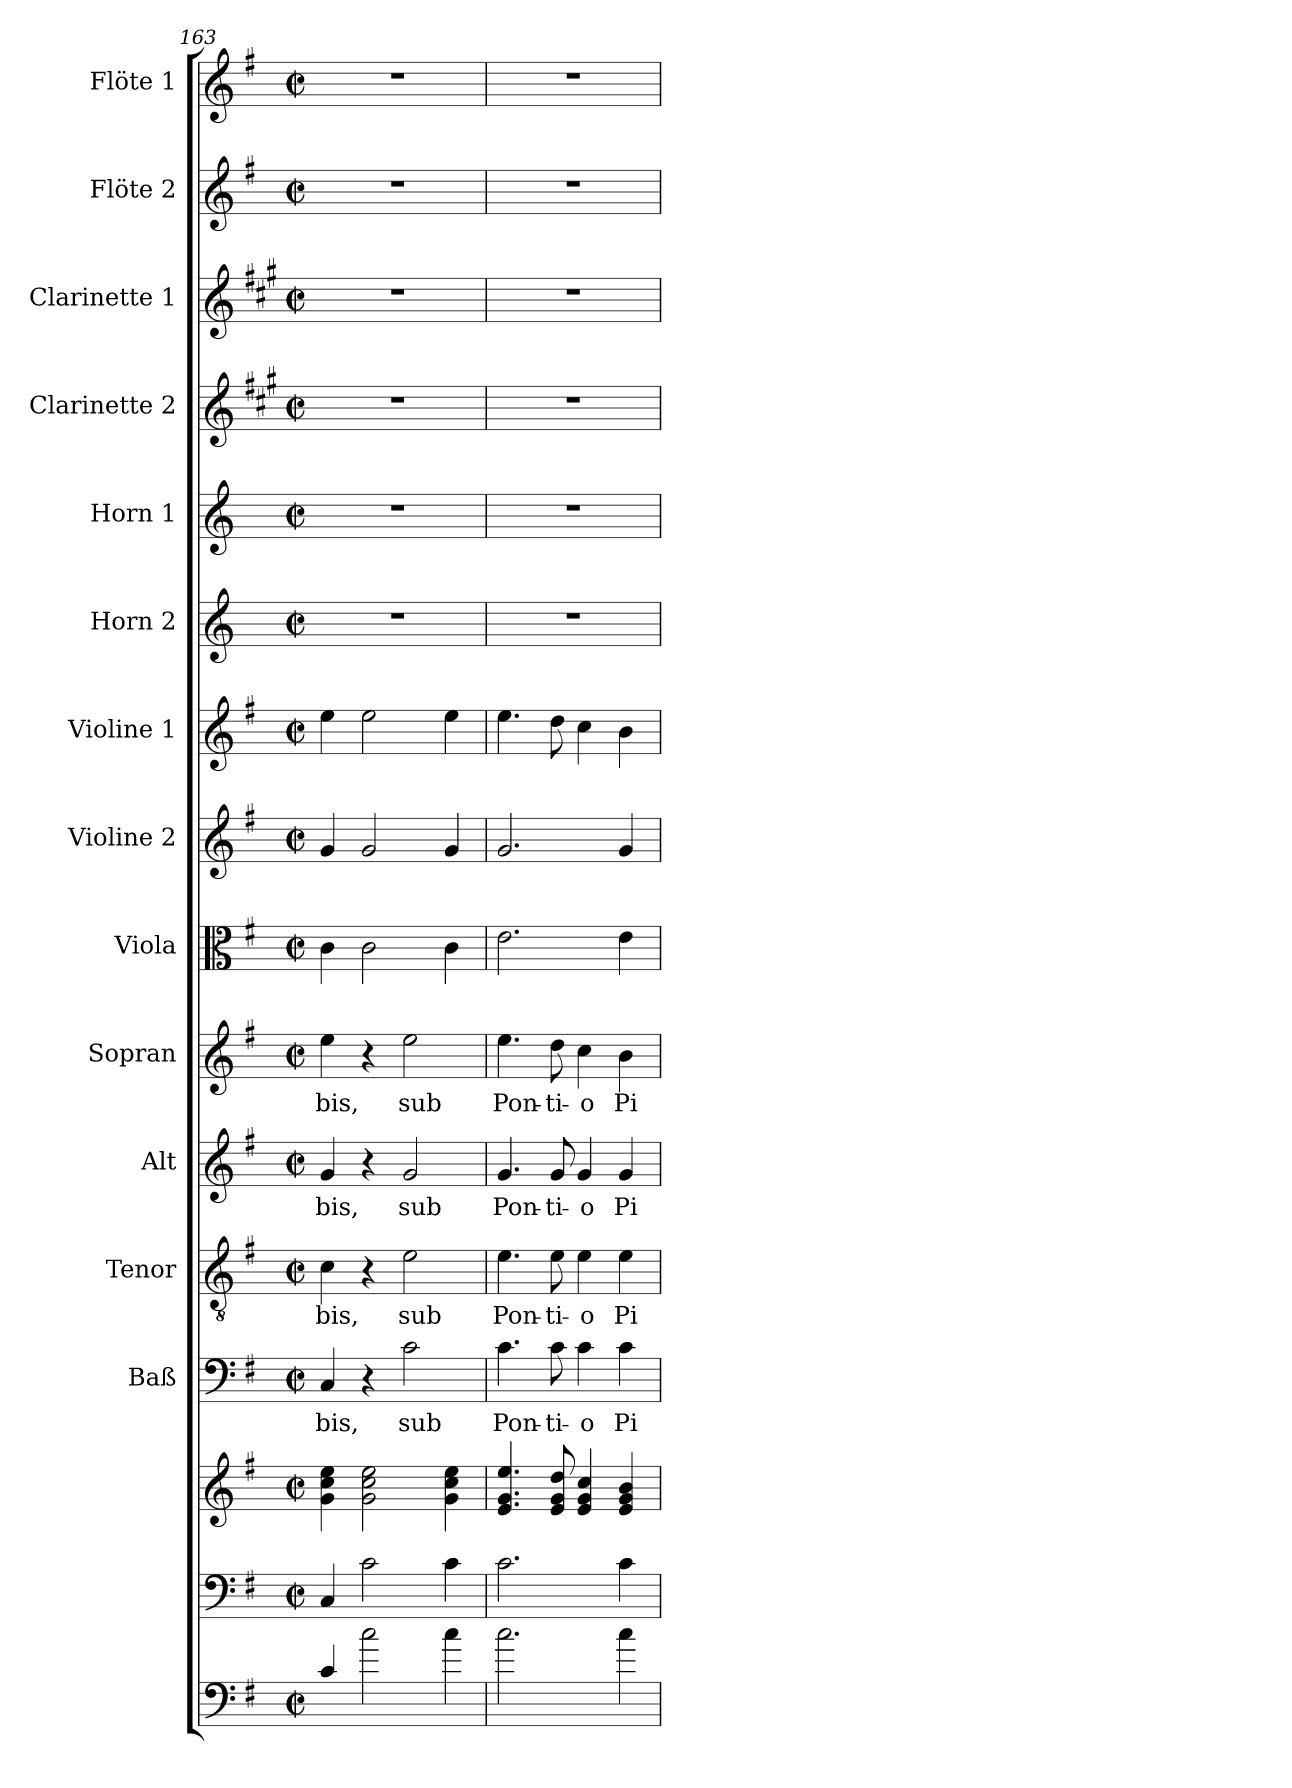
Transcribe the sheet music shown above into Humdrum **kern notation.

**kern	**kern	**kern	**kern	**text	**kern	**text	**kern	**text	**kern	**text	**kern	**kern	**kern	**kern	**kern	**kern	**kern	**kern	**kern
*part15	*part14	*part14	*part13	*part13	*part12	*part12	*part11	*part11	*part10	*part10	*part9	*part8	*part7	*part6	*part5	*part4	*part3	*part2	*part1
*staff16	*staff15	*staff14	*staff13	*staff13	*staff12	*staff12	*staff11	*staff11	*staff10	*staff10	*staff9	*staff8	*staff7	*staff6	*staff5	*staff4	*staff3	*staff2	*staff1
*	*	*	*I"Baß	*	*I"Tenor	*	*I"Alt	*	*I"Sopran	*	*I"Viola	*I"Violine 2	*I"Violine 1	*I"Horn 2	*I"Horn 1	*I"Clarinette 2	*I"Clarinette 1	*I"Flöte 2	*I"Flöte 1
*	*	*	*I'Baß	*	*I'Ten	*	*I'Alt	*	*I'Sop	*	*I'Vla.	*I'Vln. 2	*I'Vln. 1	*I'Hrn. 2	*I'Hrn. 1	*I'Cl. 2	*I'Cl. 1	*I'Fl. 2	*I'Fl. 1
*clefF4	*clefF4	*clefG2	*clefF4	*	*clefGv2	*	*clefG2	*	*clefG2	*	*clefC3	*clefG2	*clefG2	*clefG2	*clefG2	*clefG2	*clefG2	*clefG2	*clefG2
*ITrd7c12	*	*	*	*	*	*	*	*	*	*	*	*	*	*ITrd3c5	*ITrd3c5	*ITrd1c2	*ITrd1c2	*	*
*k[f#]	*k[f#]	*k[f#]	*k[f#]	*	*k[f#]	*	*k[f#]	*	*k[f#]	*	*k[f#]	*k[f#]	*k[f#]	*k[f#]	*k[f#]	*k[f#]	*k[f#]	*k[f#]	*k[f#]
*G:	*G:	*G:	*G:	*	*G:	*	*G:	*	*G:	*	*G:	*G:	*G:	*G:	*G:	*G:	*G:	*G:	*G:
*M2/2	*M2/2	*M2/2	*M2/2	*	*M2/2	*	*M2/2	*	*M2/2	*	*M2/2	*M2/2	*M2/2	*M2/2	*M2/2	*M2/2	*M2/2	*M2/2	*M2/2
*met(c|)	*met(c|)	*met(c|)	*met(c|)	*	*met(c|)	*	*met(c|)	*	*met(c|)	*	*met(c|)	*met(c|)	*met(c|)	*met(c|)	*met(c|)	*met(c|)	*met(c|)	*met(c|)	*met(c|)
=163	=163	=163	=163	=163	=163	=163	=163	=163	=163	=163	=163	=163	=163	=163	=163	=163	=163	=163	=163
!	!	!	!	!LO:LY:b	!	!LO:LY:b	!	!LO:LY:b	!	!LO:LY:b	!	!	!	!	!	!	!	!	!
4C/	4C/	4g\ 4cc\ 4ee\	4C/	-bis,	4c\	-bis,	4g/	-bis,	4ee\	-bis,	4c\	4g/	4ee\	1r	1r	1r	1r	1r	1r
2c\	2c\	2g\ 2cc\ 2ee\	4r	.	4r	.	4r	.	4r	.	2c\	2g/	2ee\	.	.	.	.	.	.
!	!	!	!	!LO:LY:b	!	!LO:LY:b	!	!LO:LY:b	!	!LO:LY:b	!	!	!	!	!	!	!	!	!
.	.	.	2c\	sub	2e\	sub	2g/	sub	2ee\	sub	.	.	.	.	.	.	.	.	.
4c\	4c\	4g\ 4cc\ 4ee\	.	.	.	.	.	.	.	.	4c\	4g/	4ee\	.	.	.	.	.	.
!!LO:PB:g=z
=164	=164	=164	=164	=164	=164	=164	=164	=164	=164	=164	=164	=164	=164	=164	=164	=164	=164	=164	=164
!	!	!	!	!LO:LY:b	!	!LO:LY:b	!	!LO:LY:b	!	!LO:LY:b	!	!	!	!	!	!	!	!	!
2.c\	2.c\	4.e/ 4.g/ 4.ee/	4.c\	Pon-	4.e\	Pon-	4.g/	Pon-	4.ee\	Pon-	2.e\	2.g/	4.ee\	1r	1r	1r	1r	1r	1r
!	!	!	!	!LO:LY:b	!	!LO:LY:b	!	!LO:LY:b	!	!LO:LY:b	!	!	!	!	!	!	!	!	!
.	.	8e/ 8g/ 8dd/	8c\	-ti-	8e\	-ti-	8g/	-ti-	8dd\	-ti-	.	.	8dd\	.	.	.	.	.	.
!	!	!	!	!LO:LY:b	!	!LO:LY:b	!	!LO:LY:b	!	!LO:LY:b	!	!	!	!	!	!	!	!	!
.	.	4e/ 4g/ 4cc/	4c\	-o	4e\	-o	4g/	-o	4cc\	-o	.	.	4cc\	.	.	.	.	.	.
!	!	!	!	!LO:LY:b	!	!LO:LY:b	!	!LO:LY:b	!	!LO:LY:b	!	!	!	!	!	!	!	!	!
4c\	4c\	4e/ 4g/ 4b/	4c\	Pi-	4e\	Pi-	4g/	Pi-	4b\	Pi-	4e\	4g/	4b\	.	.	.	.	.	.
=	=	=	=	=	=	=	=	=	=	=	=	=	=	=	=	=	=	=	=
*-	*-	*-	*-	*-	*-	*-	*-	*-	*-	*-	*-	*-	*-	*-	*-	*-	*-	*-	*-
